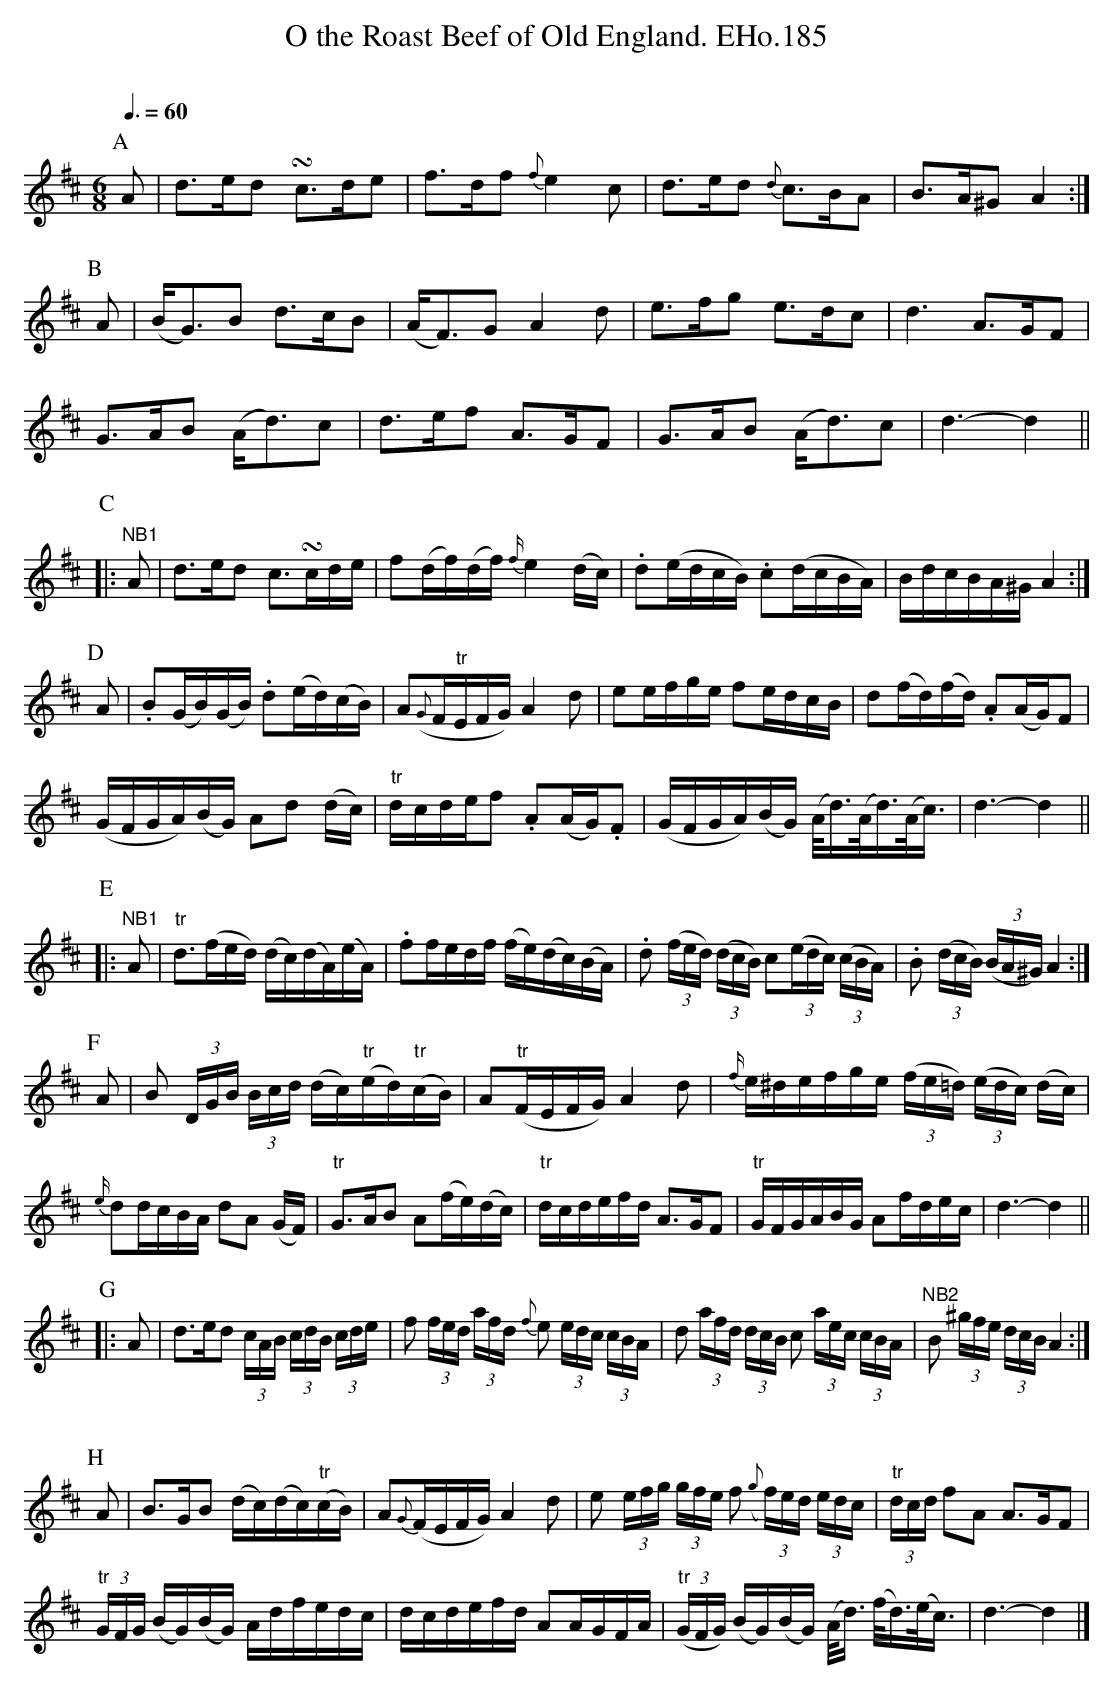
X:1
T:O the Roast Beef of Old England. EHo.185
M:6/8
L:1/8
Q:3/8=60
O:
K:D
P:A
A | d>ed !turn!c>de | f>df {f}e2c | d>ed {d}c>BA | B>A^G A2 :|
P:B
A | (B<G)B d>cB | (A<F)G A2d | e>fg e>dc | d3A>GF |
G>AB (A<d)c | d>ef A>GF | G>AB (A<d)c | d3-d2 ||
P:C
|:"NB1" A | d>ed c3/!turn!c/d/e/ | f(d/f/)(d/f/) {f/}e2 (d/c/) |\
.d(e/d/c/B/) .c(d/c/B/A/) |B/d/c/B/A/^G/ A2 :|
P:D
A | .B(G/B/)(G/B/) .d(e/d/)(c/B/) | A({G}F/"tr"E/F/G/) A2d |\
ee/f/g/e/ fe/d/c/B/ |d(f/d/)(f/d/) .A(A/G/)F |
(G/F/G/A/)(B/G/) Ad (d/c/) | "tr"d/c/d/e/f .A(A/G/).F |\
(G/F/G/A/)(B/G/) (A//d3/4)(A//d3/4)(A//c3/4) |d3-d2 ||
P:E
|:"NB1"A | "tr"d3/(f/e/d/) (d/c/)(d/A/)(e/A/) | .ff/e/d/f/ (f/e/)(d/c/)(B/A/) |\
.d (3(f/e/d/) (3(d/c/B/) c(3(e/d/c/) (3(c/B/A/) | .B (3(d/c/B/) (3(B/A/^G/)  A2 :|
P:F
A | B (3D/G/B/ (3B/c/d/ (d/c/)("tr"e/d/)("tr"c/B/) | A("tr"F/E/F/G/) A2d |\
{f/}e/^d/e/f/g/e/ (3(f/e/=d/ ) (3(e/d/c/) (d/c/) |
{e/}dd/c/B/A/ dA (G/F/) |"tr"G>AB A(f/e/)(d/c/) | "tr"d/c/d/e/f/d/ A>GF |\
"tr"G/F/G/A/B/G/ Af/d/e/c/ | d3-d2 ||
P:G
|: A | d>ed (3c/A/B/ (3c/d/B/ (3c/d/e/ | f (3f/e/d/ (3a/f/d/ {f}e (3e/d/c/ (3c/B/A/ |\
d (3a/f/d/ (3d/c/B/ c (3a/e/c/ (3c/B/A/ | "NB2"B (3^g/f/e/ (3d/c/B/ A2 :|
P:H
A | B>GB (d/c/)(d/c/)("tr"c/B/) | A{G}(F/E/F/G/) A2d |\
e (3e/f/g/ (3g/f/e/ f ({g}(3f/)e/d/ (3e/d/c/ | (3"tr"d/c/d/ fA A>GF |
(3"tr"G/F/G/ (B/G/)(B/G/) A/d/f/e/d/c/ | d/c/d/e/f/d/ AA/G/F/A/ | \
(3("tr"G/F/G/) (B/G/)(B/G/) (A/<d/) (f/<d/)(e/<c/) | d3-d2 |]
